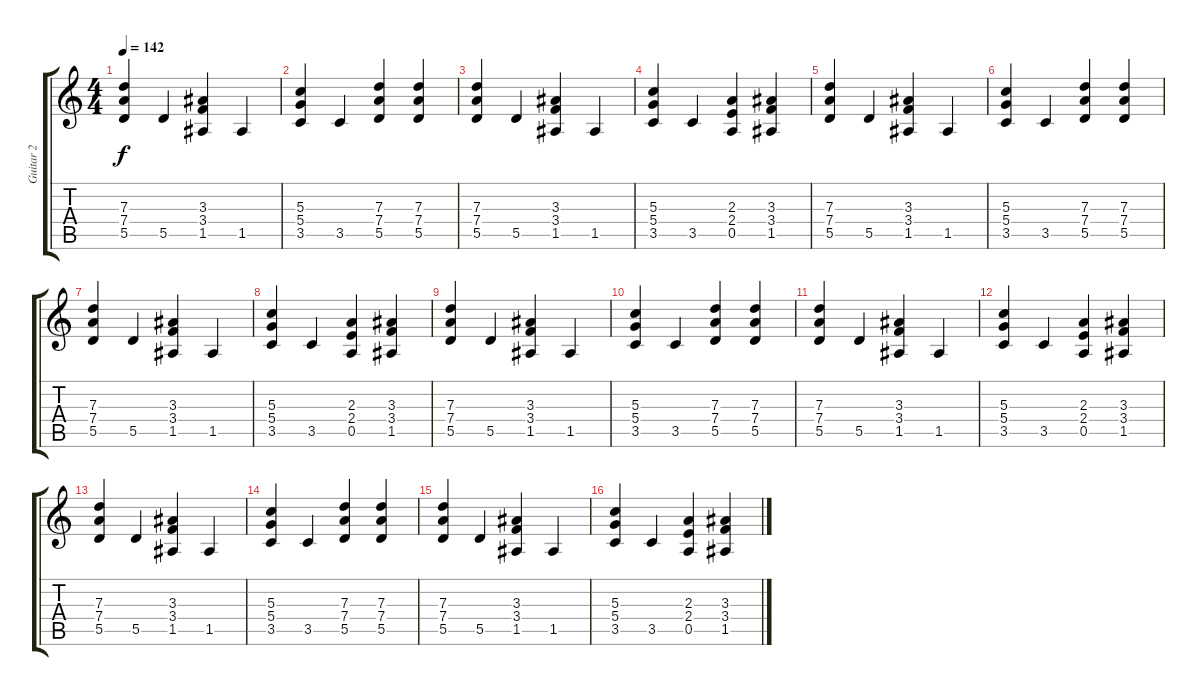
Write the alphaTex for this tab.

\track ("Guitar 2" "Guitar 2") {instrument distortionguitar}
\staff {score tabs}
\tuning (E4 B3 G3 D3 A2 E2) {hide}
\ts (4 4)
\tempo 142
\clef g2
\ks c
(7.3 7.4 5.5).4{dy f} 5.5.4 (3.3 3.4 1.5).4 1.5.4 |
(5.3 5.4 3.5).4 3.5.4 (7.3 7.4 5.5).4 (7.3 7.4 5.5).4 |
(7.3 7.4 5.5).4 5.5.4 (3.3 3.4 1.5).4 1.5.4 |
(5.3 5.4 3.5).4 3.5.4 (2.3 2.4 0.5).4 (3.3 3.4 1.5).4 |
(7.3 7.4 5.5).4 5.5.4 (3.3 3.4 1.5).4 1.5.4 |
(5.3 5.4 3.5).4 3.5.4 (7.3 7.4 5.5).4 (7.3 7.4 5.5).4 |
(7.3 7.4 5.5).4 5.5.4 (3.3 3.4 1.5).4 1.5.4 |
(5.3 5.4 3.5).4 3.5.4 (2.3 2.4 0.5).4 (3.3 3.4 1.5).4 |
(7.3 7.4 5.5).4 5.5.4 (3.3 3.4 1.5).4 1.5.4 |
(5.3 5.4 3.5).4 3.5.4 (7.3 7.4 5.5).4 (7.3 7.4 5.5).4 |
(7.3 7.4 5.5).4 5.5.4 (3.3 3.4 1.5).4 1.5.4 |
(5.3 5.4 3.5).4 3.5.4 (2.3 2.4 0.5).4 (3.3 3.4 1.5).4 |
(7.3 7.4 5.5).4 5.5.4 (3.3 3.4 1.5).4 1.5.4 |
(5.3 5.4 3.5).4 3.5.4 (7.3 7.4 5.5).4 (7.3 7.4 5.5).4 |
(7.3 7.4 5.5).4 5.5.4 (3.3 3.4 1.5).4 1.5.4 |
(5.3 5.4 3.5).4 3.5.4 (2.3 2.4 0.5).4 (3.3 3.4 1.5).4
